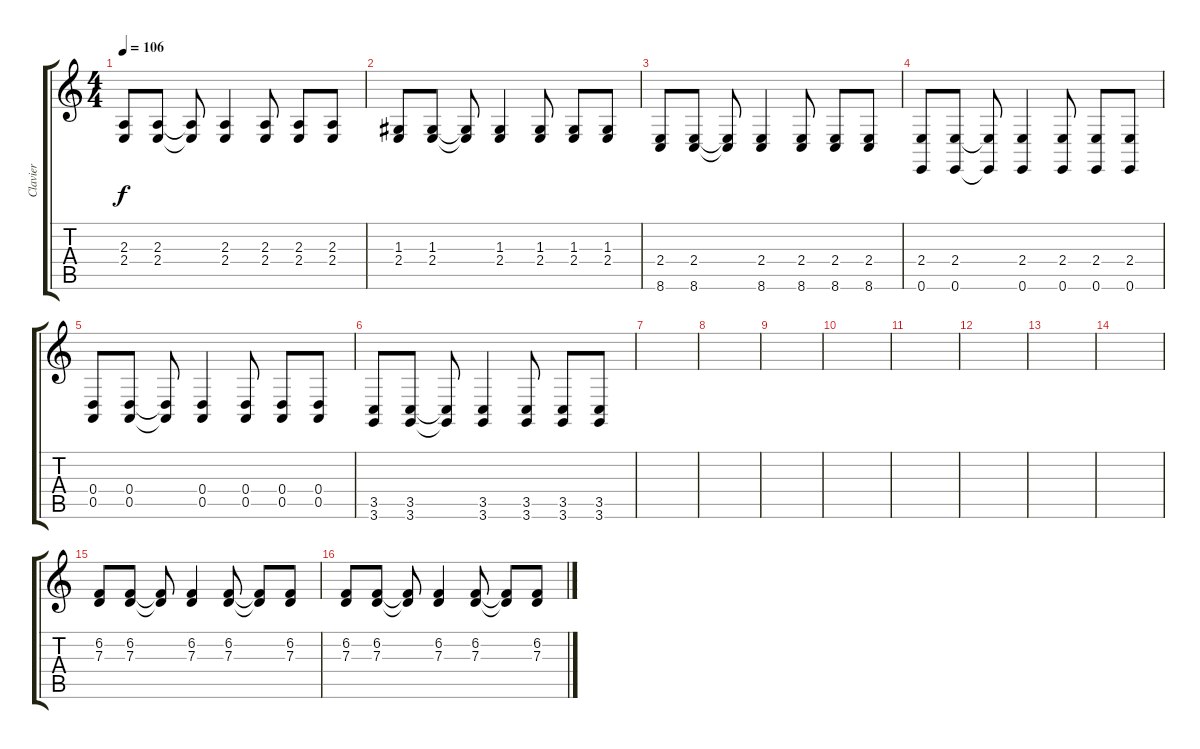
\track ("Clavier" "Clavier") {instrument electricpiano1}
\staff {score tabs}
\tuning (E4 B3 G3 D3 A2 E2) {hide}
\ts (4 4)
\tempo 106
\clef g2
\ks c
(2.3 2.4).8{dy f} (2.3 2.4).8 (2.3{t} 2.4{t}).8 (2.3 2.4).4 (2.3 2.4).8 (2.3 2.4).8 (2.3 2.4).8 |
(1.3 2.4).8 (1.3 2.4).8 (1.3{t} 2.4{t}).8 (1.3 2.4).4 (1.3 2.4).8 (1.3 2.4).8 (1.3 2.4).8 |
(2.4 8.6).8 (2.4 8.6).8 (2.4{t} 8.6{t}).8 (2.4 8.6).4 (2.4 8.6).8 (2.4 8.6).8 (2.4 8.6).8 |
(2.4 0.6).8 (2.4 0.6).8 (2.4{t} 0.6{t}).8 (2.4 0.6).4 (2.4 0.6).8 (2.4 0.6).8 (2.4 0.6).8 |
(0.4 0.5).8 (0.4 0.5).8 (0.4{t} 0.5{t}).8 (0.4 0.5).4 (0.4 0.5).8 (0.4 0.5).8 (0.4 0.5).8 |
(3.5 3.6).8 (3.5 3.6).8 (3.5{t} 3.6{t}).8 (3.5 3.6).4 (3.5 3.6).8 (3.5 3.6).8 (3.5 3.6).8 |
|
|
|
|
|
|
|
|
(6.2 7.3).8{volume 16} (6.2 7.3).8 (6.2{t} 7.3{t}).8 (6.2 7.3).4 (6.2 7.3).8 (6.2{t} 7.3{t}).8 (6.2 7.3).8 |
(6.2 7.3).8 (6.2 7.3).8 (6.2{t} 7.3{t}).8 (6.2 7.3).4 (6.2 7.3).8 (6.2{t} 7.3{t}).8 (6.2 7.3).8
